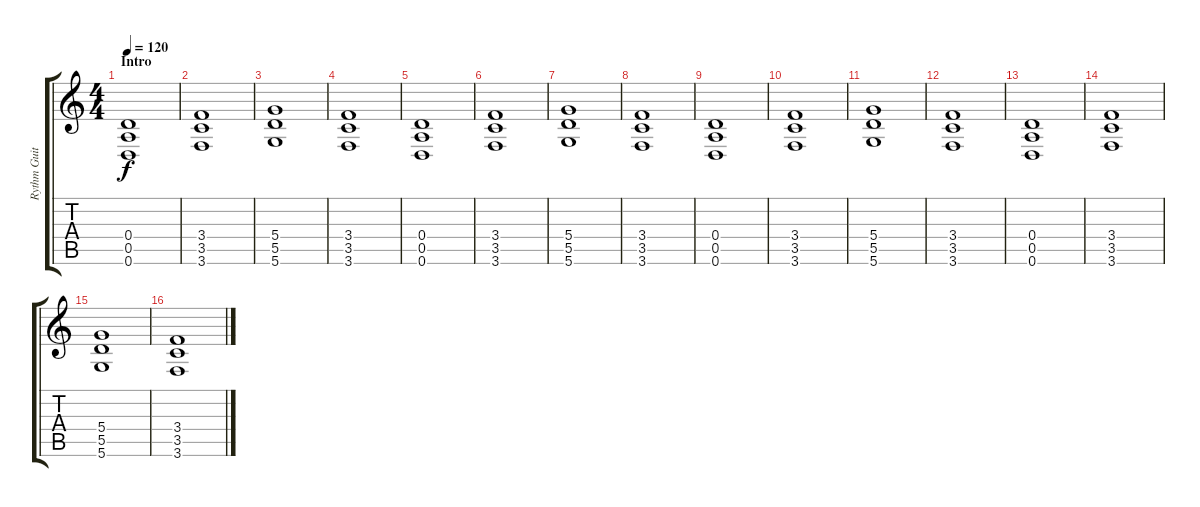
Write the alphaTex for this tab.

\track ("Rythm Guitar" "Rythm Guit") {instrument distortionguitar}
\staff {score tabs}
\tuning (E4 B3 G3 D3 A2 D2) {hide}
\ts (4 4)
\section ("" "Intro")
\tempo 120
\clef g2
\ks c
(0.4 0.5 0.6).1{dy f instrument distortionguitar} |
(3.4 3.5 3.6).1 |
(5.4 5.5 5.6).1 |
(3.4 3.5 3.6).1 |
(0.4 0.5 0.6).1 |
(3.4 3.5 3.6).1 |
(5.4 5.5 5.6).1 |
(3.4 3.5 3.6).1 |
(0.4 0.5 0.6).1 |
(3.4 3.5 3.6).1 |
(5.4 5.5 5.6).1 |
(3.4 3.5 3.6).1 |
(0.4 0.5 0.6).1 |
(3.4 3.5 3.6).1 |
(5.4 5.5 5.6).1 |
(3.4 3.5 3.6).1
